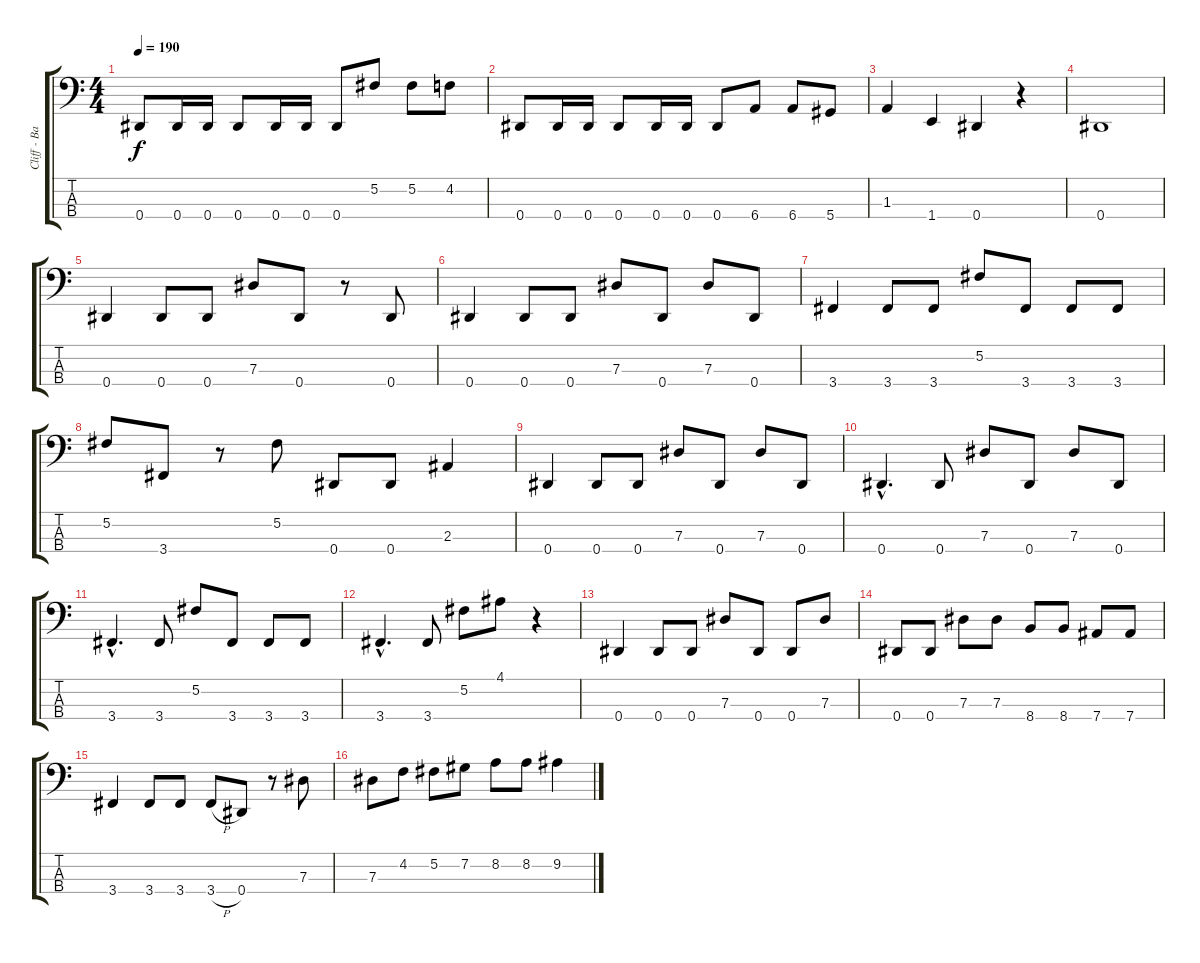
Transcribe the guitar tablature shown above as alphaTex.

\track ("Cliff - Bass" "Cliff - Ba") {instrument electricbassfinger}
\staff {score tabs}
\tuning (Gb2 Db2 Ab1 Eb1) {hide}
\ts (4 4)
\tempo 190
\clef f4
\ks c
0.4.8{dy f} 0.4.16 0.4.16 0.4.8 0.4.16 0.4.16 0.4.8 5.2.8 5.2.8 4.2.8 |
0.4.8 0.4.16 0.4.16 0.4.8 0.4.16 0.4.16 0.4.8 6.4.8 6.4.8 5.4.8 |
1.3.4 1.4.4 0.4.4 r.4 |
0.4.1 |
0.4.4 0.4.8 0.4.8 7.3.8 0.4.8 r.8 0.4.8 |
0.4.4 0.4.8 0.4.8 7.3.8 0.4.8 7.3.8 0.4.8 |
3.4.4 3.4.8 3.4.8 5.2.8 3.4.8 3.4.8 3.4.8 |
5.2.8 3.4.8 r.8 5.2.8 0.4.8 0.4.8 2.3.4 |
0.4.4 0.4.8 0.4.8 7.3.8 0.4.8 7.3.8 0.4.8 |
0.4{hac}.4{d} 0.4.8 7.3.8 0.4.8 7.3.8 0.4.8 |
3.4{hac}.4{d} 3.4.8 5.2.8 3.4.8 3.4.8 3.4.8 |
3.4{hac}.4{d} 3.4.8 5.2.8 4.1.8 r.4 |
0.4.4 0.4.8 0.4.8 7.3.8 0.4.8 0.4.8 7.3.8 |
0.4.8 0.4.8 7.3.8 7.3.8 8.4.8 8.4.8 7.4.8 7.4.8 |
3.4.4 3.4.8 3.4.8 3.4{h}.8 0.4.8 r.8 7.3.8 |
7.3.8 4.2.8 5.2.8 7.2.8 8.2.8 8.2.8 9.2.4
